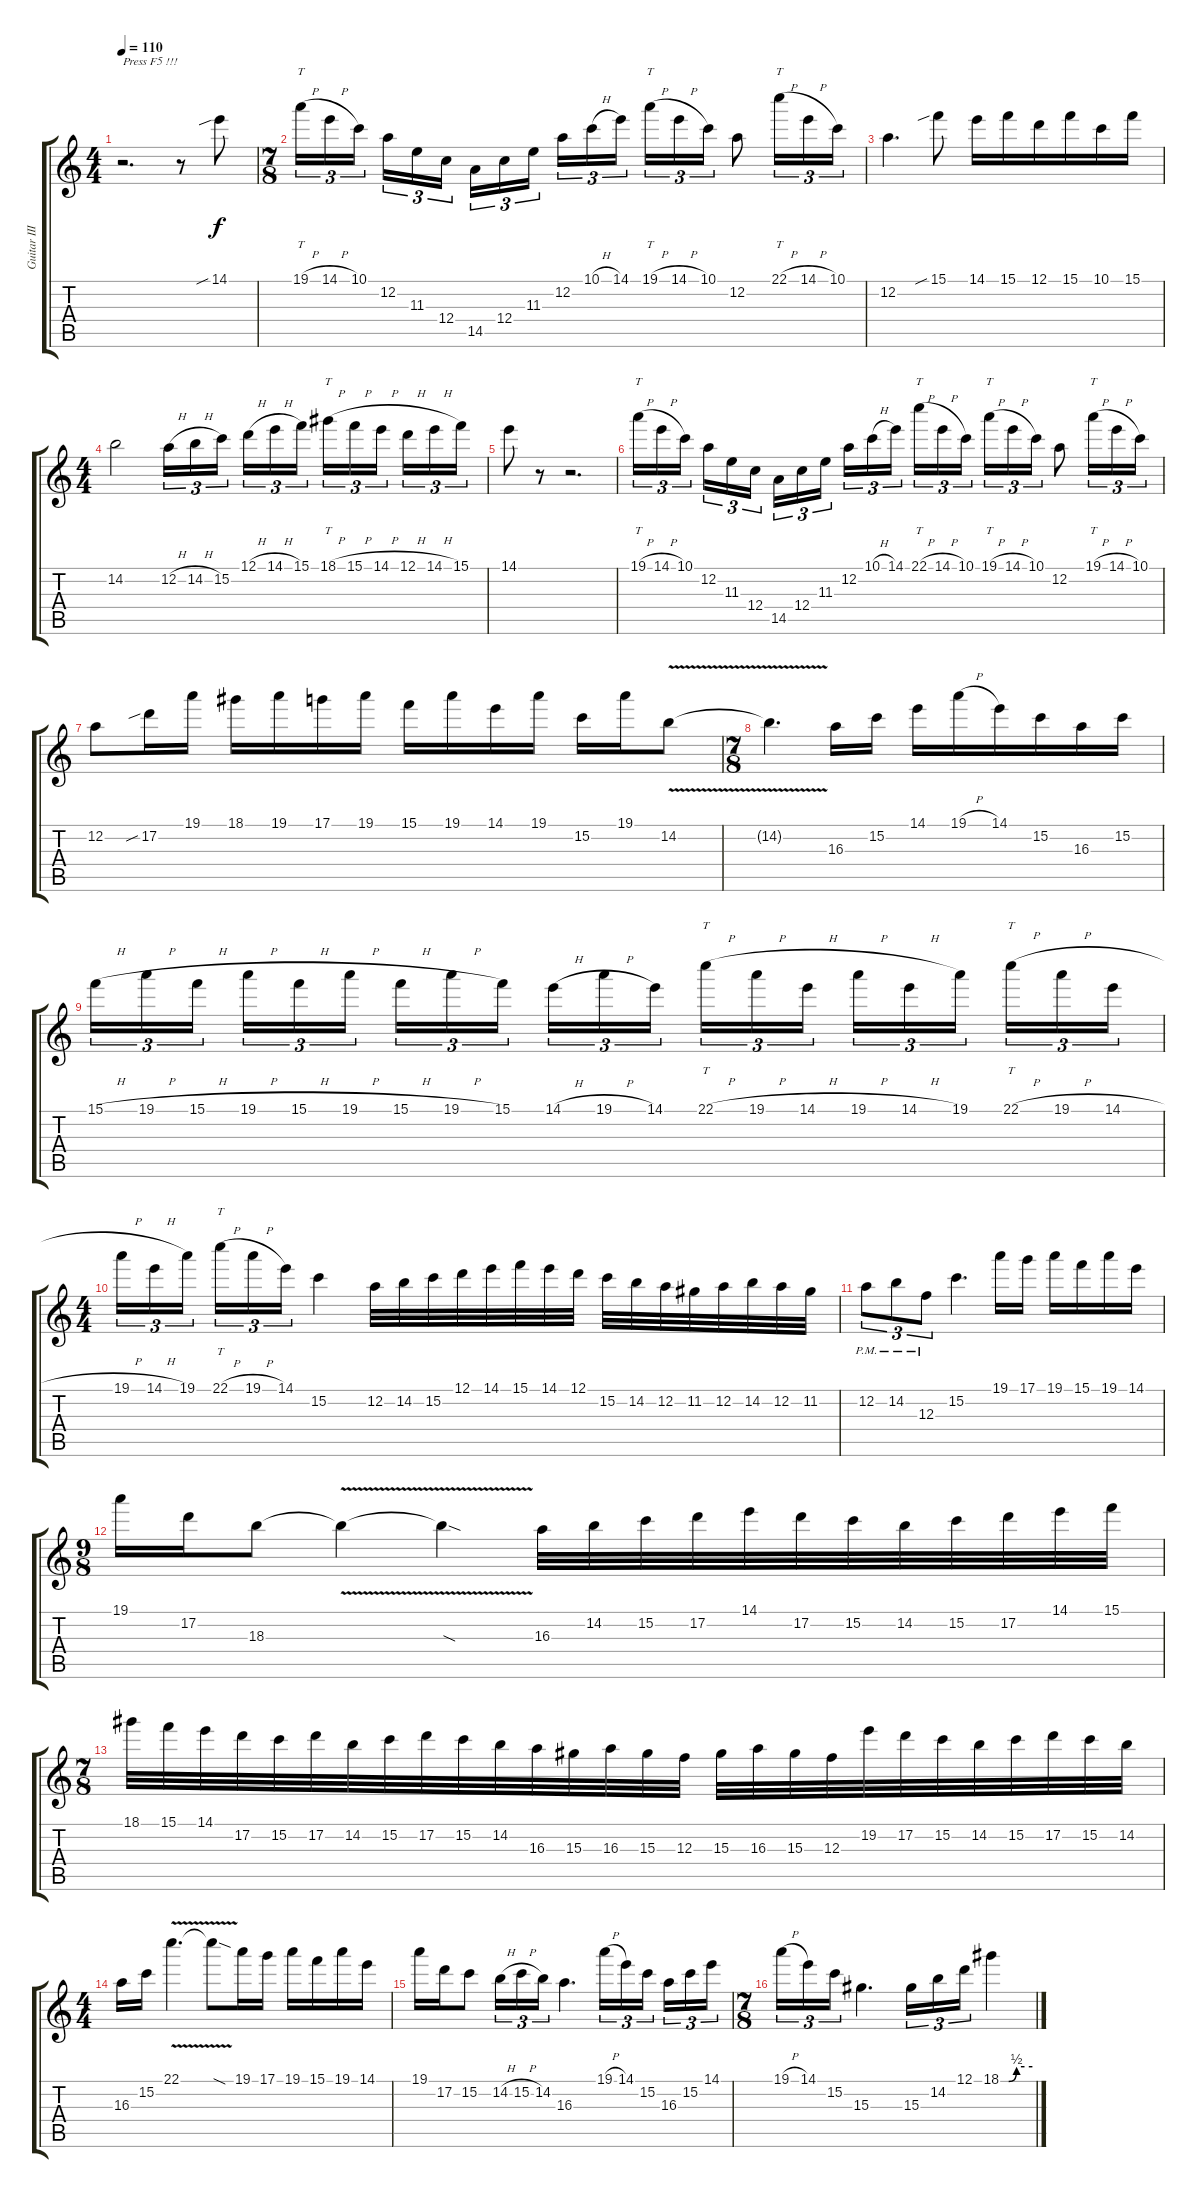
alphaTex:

\track ("Guitar III" "Guitar III") {instrument overdrivenguitar}
\staff {score tabs}
\tuning (D4 A3 F3 C3 G2 D2) {hide}
\ts (4 4)
\tempo 110
\clef g2
\ks c
r.2{d txt "Press F5 !!! " dy f instrument overdrivenguitar} r.8 14.1{sib}.8 |
\ts (7 8)
19.1{h}.16{tt tu (3 2)} 14.1{h}.16{tu (3 2)} 10.1.16{tu (3 2)} 12.2.16{tu (3 2)} 11.3.16{tu (3 2)} 12.4.16{tu (3 2)} 14.5.16{tu (3 2)} 12.4.16{tu (3 2)} 11.3.16{tu (3 2)} 12.2.16{tu (3 2)} 10.1{h}.16{tu (3 2)} 14.1.16{tu (3 2)} 19.1{h}.16{tt tu (3 2)} 14.1{h}.16{tu (3 2)} 10.1.16{tu (3 2)} 12.2.8 22.1{h}.16{tt tu (3 2)} 14.1{h}.16{tu (3 2)} 10.1.16{tu (3 2)} |
12.2.4{d} 15.1{sib}.8 14.1.16 15.1.16 12.1.16 15.1.16 10.1.16 15.1.16 |
\ts (4 4)
14.2.2 12.2{h}.16{tu (3 2)} 14.2{h}.16{tu (3 2)} 15.2.16{tu (3 2) beam splitsecondary} 12.1{h}.16{tu (3 2)} 14.1{h}.16{tu (3 2)} 15.1.16{tu (3 2)} 18.1{h}.16{tt tu (3 2)} 15.1{h}.16{tu (3 2)} 14.1{h}.16{tu (3 2) beam splitsecondary} 12.1{h}.16{tu (3 2)} 14.1{h}.16{tu (3 2)} 15.1.16{tu (3 2)} |
14.1.8 r.8 r.2{d} |
19.1{h}.16{tt tu (3 2)} 14.1{h}.16{tu (3 2)} 10.1.16{tu (3 2) beam splitsecondary} 12.2.16{tu (3 2)} 11.3.16{tu (3 2)} 12.4.16{tu (3 2)} 14.5.16{tu (3 2)} 12.4.16{tu (3 2)} 11.3.16{tu (3 2) beam splitsecondary} 12.2.16{tu (3 2)} 10.1{h}.16{tu (3 2)} 14.1.16{tu (3 2)} 22.1{h}.16{tt tu (3 2)} 14.1{h}.16{tu (3 2)} 10.1.16{tu (3 2) beam splitsecondary} 19.1{h}.16{tt tu (3 2)} 14.1{h}.16{tu (3 2)} 10.1.16{tu (3 2)} 12.2.8 19.1{h}.16{tt tu (3 2)} 14.1{h}.16{tu (3 2)} 10.1.16{tu (3 2)} |
12.2.8 17.2{sib}.16 19.1.16 18.1.16 19.1.16 17.1.16 19.1.16 15.1.16 19.1.16 14.1.16 19.1.16 15.2.16 19.1.16 14.2{v}.8 |
\ts (7 8)
14.2{t}.4{d} 16.3.16 15.2.16 14.1.16 19.1{h}.16 14.1.16 15.2.16 16.3.16 15.2.16 |
15.1{h}.16{tu (3 2)} 19.1{h}.16{tu (3 2)} 15.1{h}.16{tu (3 2)} 19.1{h}.16{tu (3 2)} 15.1{h}.16{tu (3 2)} 19.1{h}.16{tu (3 2)} 15.1{h}.16{tu (3 2)} 19.1{h}.16{tu (3 2)} 15.1.16{tu (3 2)} 14.1{h}.16{tu (3 2)} 19.1{h}.16{tu (3 2)} 14.1.16{tu (3 2)} 22.1{h}.16{tt tu (3 2)} 19.1{h}.16{tu (3 2)} 14.1{h}.16{tu (3 2)} 19.1{h}.16{tu (3 2)} 14.1{h}.16{tu (3 2)} 19.1.16{tu (3 2)} 22.1{h}.16{tt tu (3 2)} 19.1{h}.16{tu (3 2)} 14.1{h}.16{tu (3 2)} |
\ts (4 4)
19.1{h}.16{tu (3 2)} 14.1{h}.16{tu (3 2)} 19.1.16{tu (3 2) beam splitsecondary} 22.1{h}.16{tt tu (3 2)} 19.1{h}.16{tu (3 2)} 14.1.16{tu (3 2)} 15.2.4 12.2.32 14.2.32 15.2.32 12.1.32 14.1.32 15.1.32 14.1.32 12.1.32 15.2.32 14.2.32 12.2.32 11.2.32 12.2.32 14.2.32 12.2.32 11.2.32 |
12.2{pm}.8{tu (3 2)} 14.2{pm}.8{tu (3 2)} 12.3{pm}.8{tu (3 2)} 15.2.4{d} 19.1.16 17.1.16 19.1.16 15.1.16 19.1.16 14.1.16 |
\ts (9 8)
19.1.16 17.2.16 18.3.8 18.3{v t}.4 18.3{sod t}.4 16.3.32 14.2.32 15.2.32 17.2.32 14.1.32 17.2.32 15.2.32 14.2.32 15.2.32 17.2.32 14.1.32 15.1.32 |
\ts (7 8)
18.1.32 15.1.32 14.1.32 17.2.32 15.2.32 17.2.32 14.2.32 15.2.32 17.2.32 15.2.32 14.2.32 16.3.32 15.3.32 16.3.32 15.3.32 12.3.32 15.3.32 16.3.32 15.3.32 12.3.32 19.2.32 17.2.32 15.2.32 14.2.32 15.2.32 17.2.32 15.2.32 14.2.32 |
\ts (4 4)
16.3.16 15.2.16 22.1{v}.4{d} 22.1{sod t}.8 19.1.16 17.1.16 19.1.16 15.1.16 19.1.16 14.1.16 |
19.1.16 17.2.16 15.2.8 14.2{h}.16{tu (3 2)} 15.2{h}.16{tu (3 2)} 14.2.16{tu (3 2)} 16.3.4{d} 19.1{h}.16{tu (3 2)} 14.1.16{tu (3 2)} 15.2.16{tu (3 2) beam splitsecondary} 16.3.16{tu (3 2)} 15.2.16{tu (3 2)} 14.1.16{tu (3 2)} |
\ts (7 8)
19.1{h}.16{tu (3 2)} 14.1.16{tu (3 2)} 15.2.16{tu (3 2)} 15.3.4{d} 15.3.16{tu (3 2)} 14.2.16{tu (3 2)} 12.1.16{tu (3 2)} 18.1{be (custom 0 0 15 0 30 2 45 2 60 2)}.4
